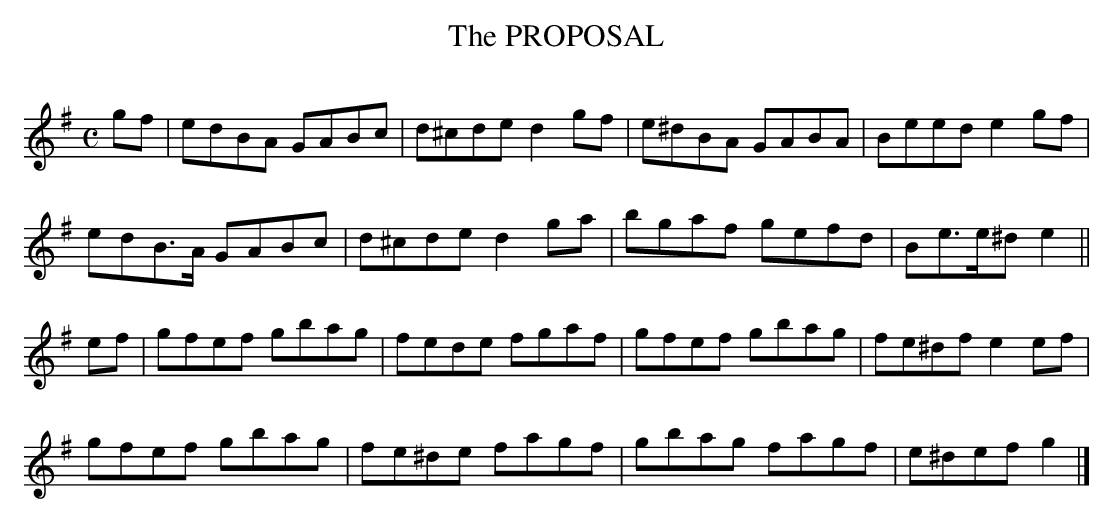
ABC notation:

X:1
T:PROPOSAL, The
Y:"slow with expression"
Q:120
M:C
L:1/8
K:G % source key = F
gf|edBA GABc|d^cde d2gf|e^dBA GABA|Beed e2gf|
edB>A GABc|d^cde d2ga|bgaf gefd|Be>e^d e2||%fine
ef|gfef gbag|fede fgaf|gfef gbag|fe^df e2ef|
gfef gbag|fe^de fagf|gbag fagf|e^def g2|]%DS
